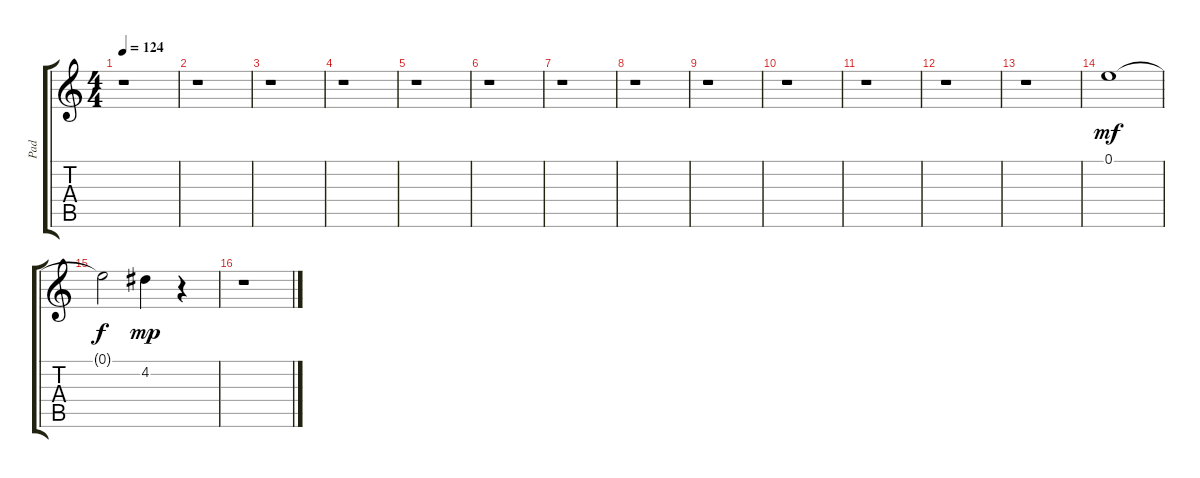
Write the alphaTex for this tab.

\track ("Pad" "Pad") {instrument contrabass}
\staff {score tabs}
\tuning (E4 B3 G3 D3 A2 E2) {hide}
\ts (4 4)
\tempo 124
\clef g2
\ks c
r.1{dy f} |
r.1 |
r.1 |
r.1 |
r.1 |
r.1 |
r.1 |
r.1 |
r.1 |
r.1 |
r.1 |
r.1 |
r.1 |
0.1.1{dy mf} |
0.1{t}.2{dy f} 4.2.4{dy mp} r.4 |
r.1
